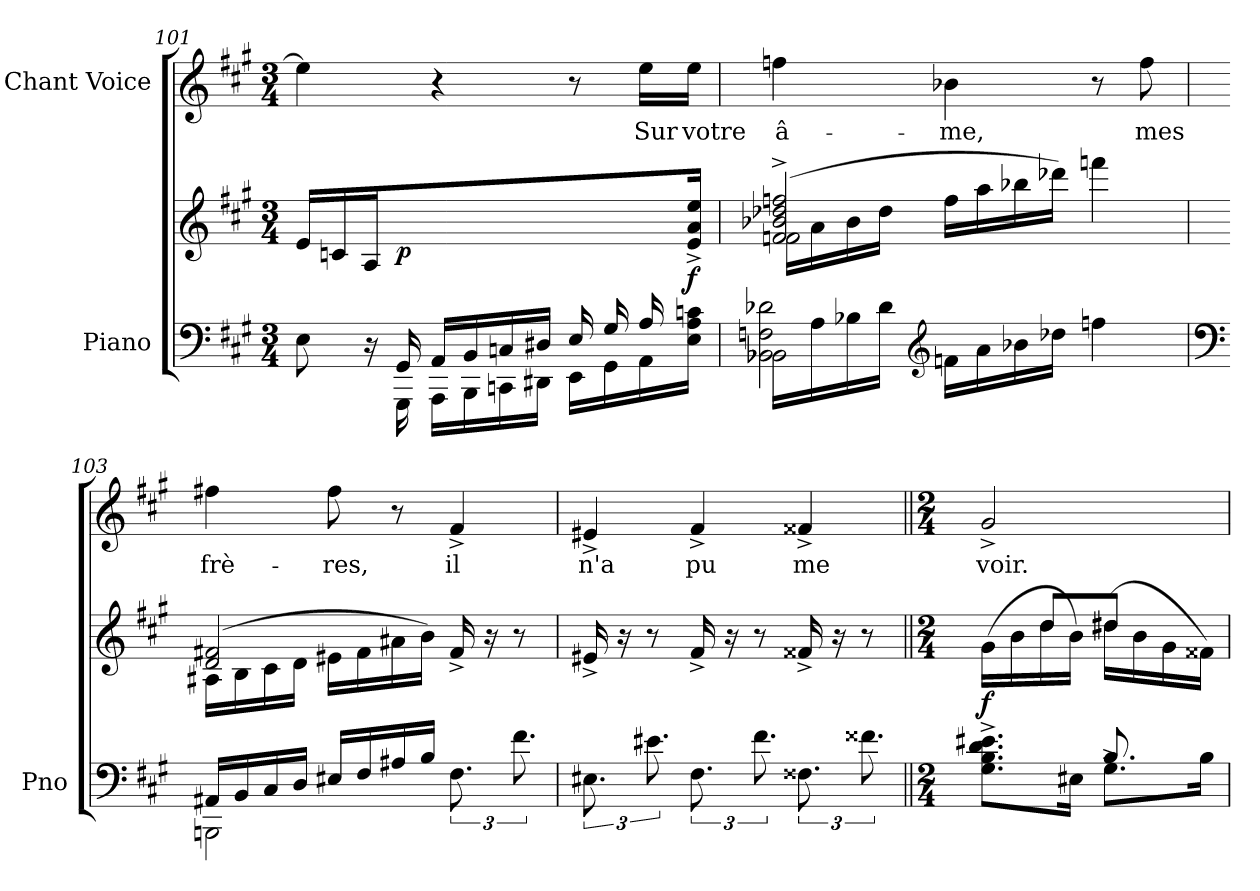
**kern	**kern	**dynam	**kern	**text
*part2	*part2	*part2	*part1	*part1
*staff3	*staff2	*staff2/3	*staff1	*staff1
*I"Piano	*	*	*I"Chant Voice	*
*I'Pno	*	*	*	*
!!LO:LB:g=z
*clefF4	*clefG2	*	*clefG2	*
*k[f#c#g#]	*k[f#c#g#]	*	*k[f#c#g#]	*
*M3/4	*M3/4	*	*M3/4	*
=101	=101	=101	=101	=101
*^	*	*	*	*
8.ryy	8E\	16e/LL	.	4ee\]	.
.	.	16cn/	.	.	.
.	16r	16A/JJ	.	.	.
!	!	!	!LO:DY:b	!	!
(>16GG#/	16GGG#\	2ryy	p	.	.
16AA/LL	16AAA\LL	.	.	4r	.
16BB/	16BBB\	.	.	.	.
16Cn/	16CCn\	.	.	.	.
16D#X/JJ	16DD#X\JJ	.	.	.	.
16E/LL	16EE\LL	.	.	8r	.
16G#/	16GG#\	.	.	.	.
!	!	!	!	!	!LO:LY:b
16A/	16AA\	.	.	16ee\LL	Sur
!	!	!	!LO:DY:b	!	!LO:LY:b
16ryy	16E\ 16A\ 16cn\JJ	16e\^> 16a\^> 16ee\^>JJ)	f	16ee\JJ	votre
=102	=102	=102	=102	=102	=102
*	*	*^	*	*	*
!LO:N:head=open	!LO:N:n=1:head=open	!	!LO:N:head=open	!	!	!LO:LY:b
16BB-X\LL	2BB-\ 2Fn\ 2d-X\	(>2fn/^ 2b-X/^ 2dd-X/^ 2ffn/^	16f\LL	.	4ffn\	â-
16A\	.	.	16a\	.	.	.
16B-X\	.	.	16b-\	.	.	.
16d-\JJ	.	.	16dd-\JJ	.	.	.
*clefG2	*	*	*	*	*	*
!	!	!	!	!	!	!LO:LY:b
16fn\LL	.	.	16ff\LL	.	4b-X\	-me,
16a\	.	.	16aa\	.	.	.
16b-X\	.	.	16bb-X\	.	.	.
16dd-X\JJ	.	.	16ddd-X\JJ)	.	.	.
4ffn\	4ryy	4fffn\	4ryy	.	8r	.
!	!	!	!	!	!	!LO:LY:b
.	.	.	.	.	8ff\	mes
!!LO:PB:g=z
=103	=103	=103	=103	=103	=103	=103
*clefF4	*	*	*	*	*	*
!	!	!	!	!	!	!LO:LY:b
16AA#X/LL	2BBBn\	(>2d/ 2f#X/	16A#X\LL	.	4ff#X\	frè-
16BB/	.	.	16B\	.	.	.
16C#/	.	.	16c#\	.	.	.
16D/JJ	.	.	16d\JJ	.	.	.
!	!	!	!	!	!	!LO:LY:b
16E#X/LL	.	.	16e#X\LL	.	8ff#\	-res,
16F#/	.	.	16f#\	.	.	.
16A#X/	.	.	16a#X\	.	8r	.
16B/JJ	.	.	16b\JJ)	.	.	.
!	!	!	!	!	!	!LO:LY:b
12.F#\	4ryy	16f#^/	4ryy	.	4f#^>/	il
.	.	16r	.	.	.	.
12.f#\	.	8r	.	.	.	.
*v	*v	*	*	*	*	*
*	*v	*v	*	*	*
!!LO:PB:g=z
=104	=104	=104	=104	=104
!	!	!	!	!LO:LY:b
12.E#X\	16e#X^>/	.	4e#X^>/	n'a
.	16r	.	.	.
12.e#X\	8r	.	.	.
!	!	!	!	!LO:LY:b
12.F#\	16f#^>/	.	4f#^>/	pu
.	16r	.	.	.
12.f#\	8r	.	.	.
!	!	!	!	!LO:LY:b
12.F##X\	16f##X^>/	.	4f##X^>/	me
.	16r	.	.	.
12.f##X\	8r	.	.	.
=105||	=105||	=105||	=105||	=105||
*M2/4	*M2/4	*	*M2/4	*
*^	*^	*	*	*
!	!	!	!	!LO:DY:b	!	!LO:LY:b
8.G#\^ 8.B\^ 8.d\^ 8.e#X\^L	4ryy	(>16g#\LL	8ryy	f	2g#^>/	voir.
.	.	16b\	.	.	.	.
.	.	16dd\	8dd/L	.	.	.
16E#X\Jk	.	16b\JJ)	.	.	.	.
8.G#^\L	8.B/	(>16dd#X\LL	8dd#/J	.	.	.
.	.	16b\	.	.	.	.
.	.	16g#\	8ryy	.	.	.
16B\Jk	16ryy	16f##X\JJ)	.	.	.	.
*v	*v	*	*	*	*	*
*	*v	*v	*	*	*
=	=	=	=	=
*-	*-	*-	*-	*-
